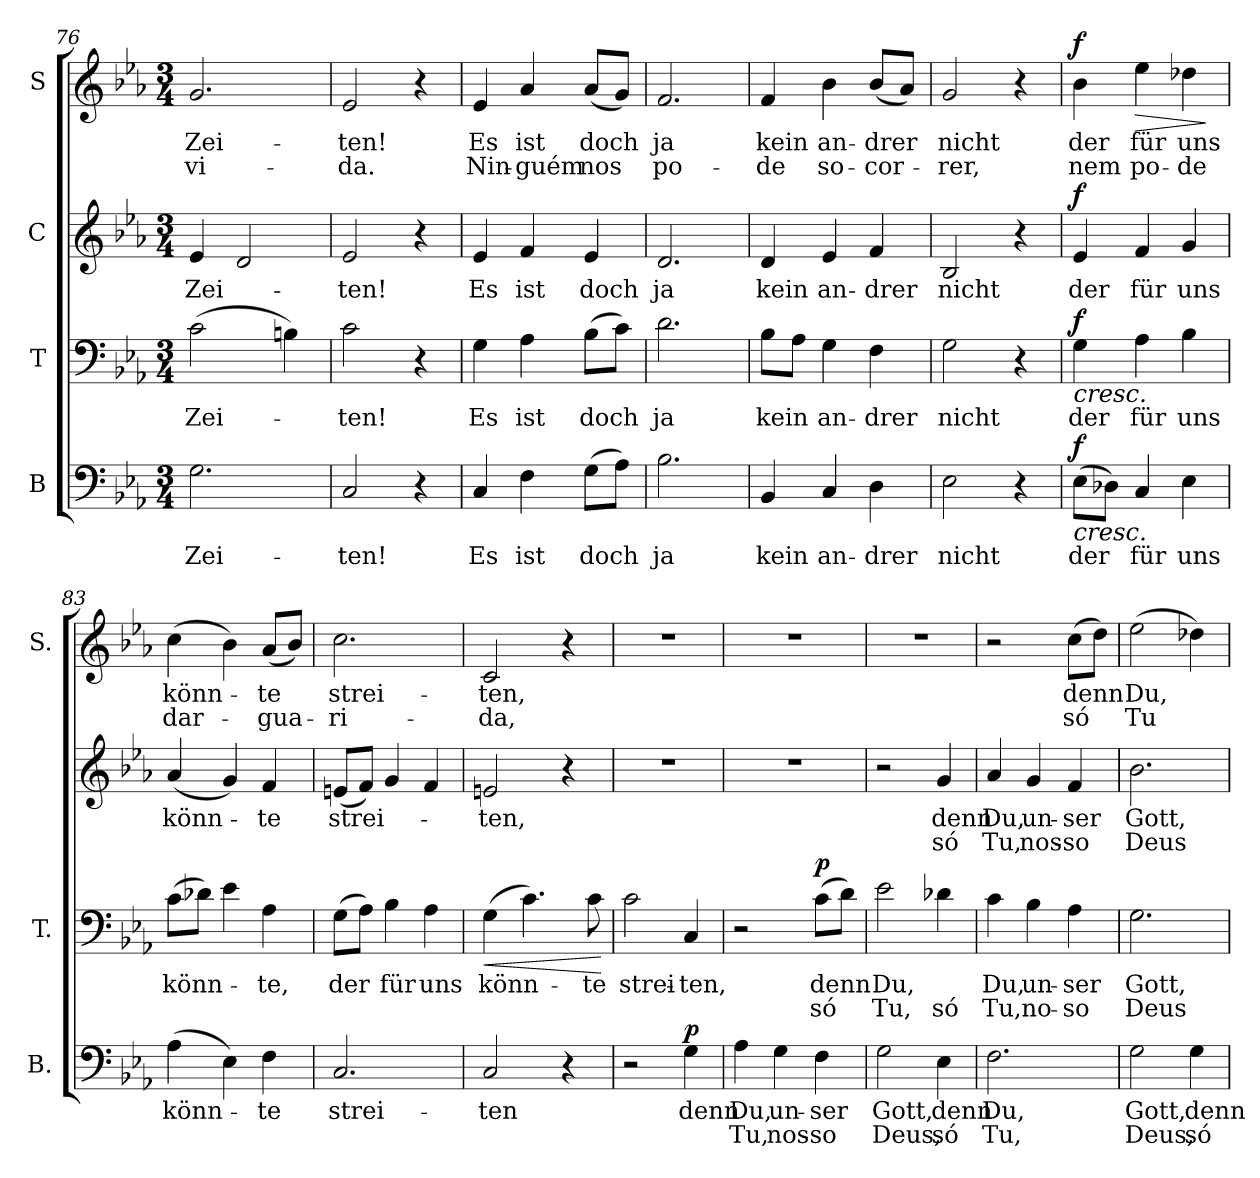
**kern	**text	**text	**dynam	**kern	**text	**text	**dynam	**kern	**text	**text	**dynam	**kern	**text	**text	**dynam
*part4	*part4	*part4	*part4	*part3	*part3	*part3	*part3	*part2	*part2	*part2	*part2	*part1	*part1	*part1	*part1
*staff4	*staff4	*staff4	*staff4	*staff3	*staff3	*staff3	*staff3	*staff2	*staff2	*staff2	*staff2	*staff1	*staff1	*staff1	*staff1
*I"B	*	*	*	*I"T	*	*	*	*I"C	*	*	*	*I"S	*	*	*
*I'B.	*	*	*	*I'T.	*	*	*	*	*	*	*	*I'S.	*	*	*
*clefF4	*	*	*	*clefF4	*	*	*	*clefG2	*	*	*	*clefG2	*	*	*
*k[b-e-a-]	*	*	*	*k[b-e-a-]	*	*	*	*k[b-e-a-]	*	*	*	*k[b-e-a-]	*	*	*
*M3/4	*	*	*	*M3/4	*	*	*	*M3/4	*	*	*	*M3/4	*	*	*
=76	=76	=76	=76	=76	=76	=76	=76	=76	=76	=76	=76	=76	=76	=76	=76
2.G\	Zei-	.	.	(2c\	Zei-	.	.	4e-/	Zei-	.	.	2.g/	Zei-	vi-	.
.	.	.	.	.	.	.	.	2d/	.	.	.	.	.	.	.
.	.	.	.	4Bn\)	.	.	.	.	.	.	.	.	.	.	.
=77	=77	=77	=77	=77	=77	=77	=77	=77	=77	=77	=77	=77	=77	=77	=77
2C/	-ten!	.	.	2c\	-ten!	.	.	2e-/	-ten!	.	.	2e-/	-ten!	-da.	.
4r	.	.	.	4r	.	.	.	4r	.	.	.	4r	.	.	.
!!LO:PB:g=z
=78	=78	=78	=78	=78	=78	=78	=78	=78	=78	=78	=78	=78	=78	=78	=78
4C/	Es	.	.	4G\	Es	.	.	4e-/	Es	.	.	4e-/	Es	Nin-	.
4F\	ist	.	.	4A-\	ist	.	.	4f/	ist	.	.	4a-/	ist	-guém	.
(8G\L	doch	.	.	(8B-\L	doch	.	.	4e-/	doch	.	.	(8a-/L	doch	nos	.
8A-\J)	.	.	.	8c\J)	.	.	.	.	.	.	.	8g/J)	.	.	.
=79	=79	=79	=79	=79	=79	=79	=79	=79	=79	=79	=79	=79	=79	=79	=79
2.B-\	ja	.	.	2.d\	ja	.	.	2.d/	ja	.	.	2.f/	ja	po-	.
=80	=80	=80	=80	=80	=80	=80	=80	=80	=80	=80	=80	=80	=80	=80	=80
4BB-/	kein	.	.	8B-\L	kein	.	.	4d/	kein	.	.	4f/	kein	-de	.
.	.	.	.	8A-\J	.	.	.	.	.	.	.	.	.	.	.
4C/	an-	.	.	4G\	an-	.	.	4e-/	an-	.	.	4b-\	an-	so-	.
4D\	-drer	.	.	4F\	-drer	.	.	4f/	-drer	.	.	(8b-/L	-drer	-cor-	.
.	.	.	.	.	.	.	.	.	.	.	.	8a-/J)	.	.	.
=81	=81	=81	=81	=81	=81	=81	=81	=81	=81	=81	=81	=81	=81	=81	=81
2E-\	nicht	.	.	2G\	nicht	.	.	2B-/	nicht	.	.	2g/	nicht	-rer,	.
4r	.	.	.	4r	.	.	.	4r	.	.	.	4r	.	.	.
=82	=82	=82	=82	=82	=82	=82	=82	=82	=82	=82	=82	=82	=82	=82	=82
!	!	!	!LO:HP:b	!	!	!	!LO:HP:b	!	!	!	!	!	!	!	!
!	!	!	!LO:DY:n=1:a	!	!	!	!LO:DY:n=1:a	!	!	!	!LO:DY:a	!	!	!	!LO:DY:a
(8E-\L	der	.	< f	4G\	der	.	< f	4e-/	der	.	f	4b-\	der	nem	f
8D-X\J)	.	.	.	.	.	.	.	.	.	.	.	.	.	.	.
!	!	!	!	!	!	!	!	!	!	!	!	!	!	!	!LO:HP:b
4C/	für	.	.	4A-\	für	.	.	4f/	für	.	.	4ee-\	für	po-	>
4E-\	uns	.	.	4B-\	uns	.	.	4g/	uns	.	.	4dd-X\	uns	-de	.
.	.	.	.	.	.	.	.	.	.	.	.	.	.	.	]
!!LO:LB:g=z
=83	=83	=83	=83	=83	=83	=83	=83	=83	=83	=83	=83	=83	=83	=83	=83
(4A-\	könn-	.	.	(8c\L	könn-	.	.	(4a-/	könn-	.	.	(4cc\	könn-	dar-	.
.	.	.	.	8d-X\J)	.	.	.	.	.	.	.	.	.	.	.
4E-\)	.	.	.	4e-\	.	.	.	4g/)	.	.	.	4b-\)	.	.	.
4F\	-te	.	.	4A-\	-te,	.	.	4f/	-te	.	.	(8a-/L	-te	-gua-	.
.	.	.	.	.	.	.	.	.	.	.	.	8b-/J)	.	.	.
=84	=84	=84	=84	=84	=84	=84	=84	=84	=84	=84	=84	=84	=84	=84	=84
2.C/	strei-	.	.	(8G\L	der	.	.	(8en/L	strei-	.	.	2.cc\	strei-	-ri-	.
.	.	.	.	8A-\J)	.	.	.	8f/J)	.	.	.	.	.	.	.
.	.	.	.	4B-\	für	.	.	4g/	.	.	.	.	.	.	.
.	.	.	.	4A-\	uns	.	.	4f/	.	.	.	.	.	.	.
=85	=85	=85	=85	=85	=85	=85	=85	=85	=85	=85	=85	=85	=85	=85	=85
!	!	!	!	!	!	!	!LO:HP:b	!	!	!	!	!	!	!	!
2C/	-ten	.	.	(4G\	könn-	.	<	2en/	-ten,	.	.	2c/	-ten,	-da,	.
.	.	.	.	4.c\)	.	.	.	.	.	.	.	.	.	.	.
4r	.	.	.	.	.	.	.	4r	.	.	.	4r	.	.	.
.	.	.	.	8c\	-te	.	.	.	.	.	.	.	.	.	.
.	.	.	.	.	.	.	[	.	.	.	.	.	.	.	.
=86	=86	=86	=86	=86	=86	=86	=86	=86	=86	=86	=86	=86	=86	=86	=86
2r	.	.	.	2c\	strei-	.	.	2.r	.	.	.	2.r	.	.	.
!	!	!	!LO:DY:a	!	!	!	!	!	!	!	!	!	!	!	!
4G\	denn	.	p	4C/	-ten,	.	.	.	.	.	.	.	.	.	.
.	.	.	.	.	.	.	[	.	.	.	.	.	.	.	.
!!LO:PB:g=z
=87	=87	=87	=87	=87	=87	=87	=87	=87	=87	=87	=87	=87	=87	=87	=87
4A-\	Du,	Tu,	.	2r	.	.	.	2.r	.	.	.	2.r	.	.	.
4G\	un-	nos-	.	.	.	.	.	.	.	.	.	.	.	.	.
!	!	!	!	!	!	!	!LO:DY:a	!	!	!	!	!	!	!	!
4F\	-ser	-so	.	(8c\L	denn	só	p	.	.	.	.	.	.	.	.
.	.	.	.	8d\J)	.	.	.	.	.	.	.	.	.	.	.
.	.	.	[	.	.	.	.	.	.	.	.	.	.	.	.
=88	=88	=88	=88	=88	=88	=88	=88	=88	=88	=88	=88	=88	=88	=88	=88
2G\	Gott,	Deus,	.	2e-\	Du,	Tu,	.	2r	.	.	.	2.r	.	.	.
4E-\	denn	só	.	4d-X\	.	só	.	4g/	denn	só	.	.	.	.	.
=89	=89	=89	=89	=89	=89	=89	=89	=89	=89	=89	=89	=89	=89	=89	=89
2.F\	Du,	Tu,	.	4c\	Du,	Tu,	.	4a-/	Du,	Tu,	.	2r	.	.	.
.	.	.	.	4B-\	un-	no-	.	4g/	un-	nos-	.	.	.	.	.
.	.	.	.	4A-\	-ser	-so	.	4f/	-ser	-so	.	(8cc\L	denn	só	.
.	.	.	.	.	.	.	.	.	.	.	.	8dd\J)	.	.	.
=90	=90	=90	=90	=90	=90	=90	=90	=90	=90	=90	=90	=90	=90	=90	=90
2G\	Gott,	Deus,	.	2.G\	Gott,	Deus	.	2.b-\	Gott,	Deus	.	(2ee-\	Du,	Tu	.
4G\	denn	só	.	.	.	.	.	.	.	.	.	4dd-X\)	.	.	.
=	=	=	=	=	=	=	=	=	=	=	=	=	=	=	=
*-	*-	*-	*-	*-	*-	*-	*-	*-	*-	*-	*-	*-	*-	*-	*-
